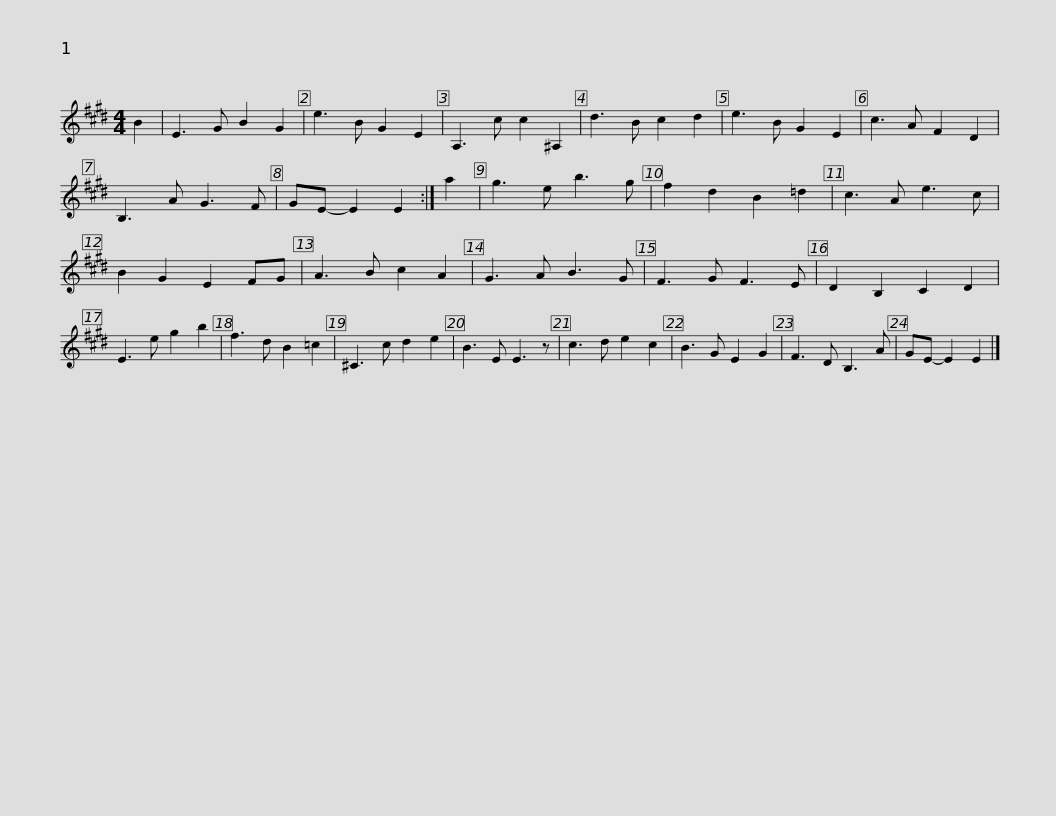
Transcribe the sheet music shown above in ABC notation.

X:1
L:1/8
M:4/4
I:linebreak $
K:E
V:1 treble
V:1
 B2 | E3 G B2 G2 | e3 B G2 E2 | A,3 c c2 ^A,2 | d3 B c2 d2 | %5
 e3 B G2 E2 | c3 A F2 D2 | B,3 A G3 F |$ GE- E2 E2 :| a2 | %10
 g3 e b3 g | f2 d2 B2 =d2 | c3 A e3 c | B2 G2 E2 FG | A3 B c2 A2 | %15
 G3 A B3 G |$ F3 G F3 E | D2 B,2 C2 D2 | E3 e g2 b2 | f3 d B2 =c2 | %20
 ^C3 c d2 e2 | B3 E E3 z | c3 d e2 c2 | B3 G E2 G2 |$ F3 D B,3 A | %25
 GE- E2 E2 |] %26
